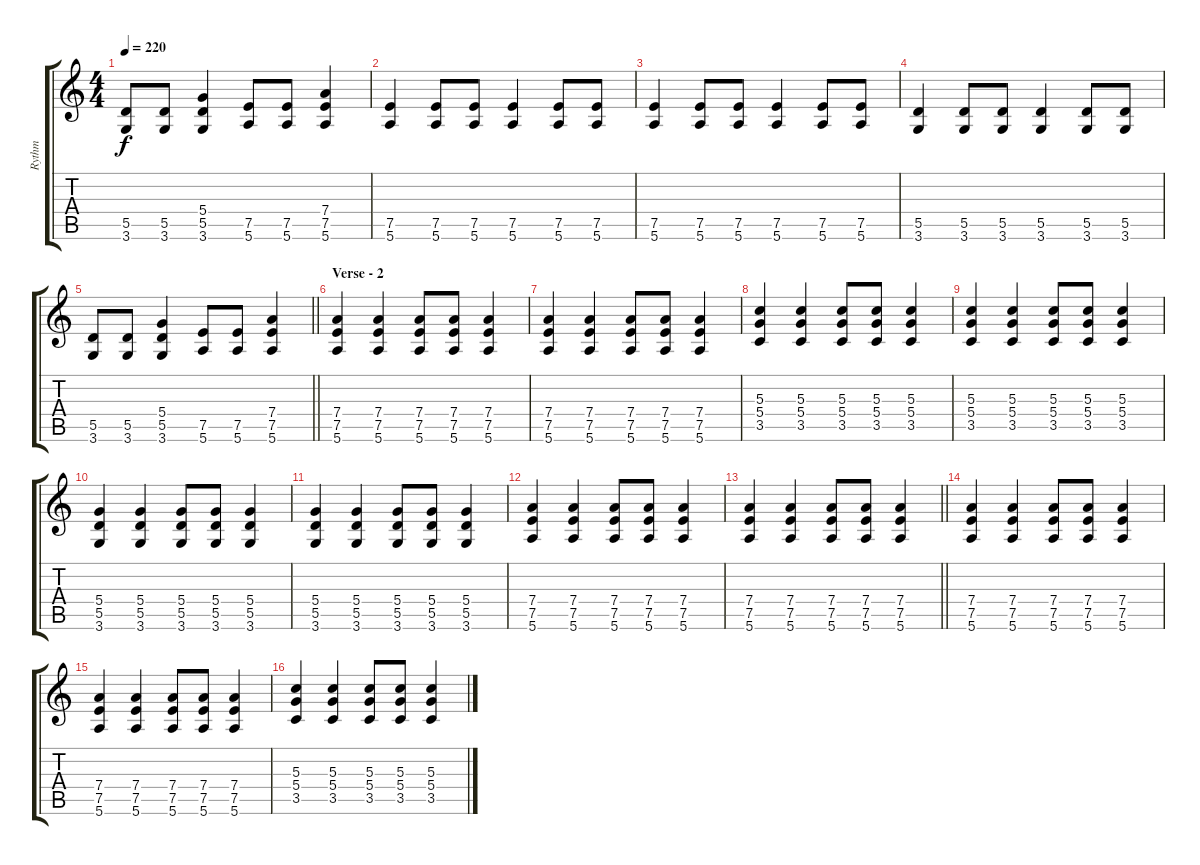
\track ("Rythm" "Rythm") {instrument distortionguitar}
\staff {score tabs}
\tuning (E4 B3 G3 D3 A2 E2) {hide}
\ts (4 4)
\tempo 220
\clef g2
\ks c
(5.5 3.6).8{dy f} (5.5 3.6).8 (5.4 5.5 3.6).4 (7.5 5.6).8 (7.5 5.6).8 (7.4 7.5 5.6).4 |
(7.5 5.6).4 (7.5 5.6).8 (7.5 5.6).8 (7.5 5.6).4 (7.5 5.6).8 (7.5 5.6).8 |
(7.5 5.6).4 (7.5 5.6).8 (7.5 5.6).8 (7.5 5.6).4 (7.5 5.6).8 (7.5 5.6).8 |
(5.5 3.6).4 (5.5 3.6).8 (5.5 3.6).8 (5.5 3.6).4 (5.5 3.6).8 (5.5 3.6).8 |
\barLineRight lightlight
(5.5 3.6).8 (5.5 3.6).8 (5.4 5.5 3.6).4 (7.5 5.6).8 (7.5 5.6).8 (7.4 7.5 5.6).4 |
\section ("" "Verse - 2")
(7.4 7.5 5.6).4 (7.4 7.5 5.6).4 (7.4 7.5 5.6).8 (7.4 7.5 5.6).8 (7.4 7.5 5.6).4 |
(7.4 7.5 5.6).4 (7.4 7.5 5.6).4 (7.4 7.5 5.6).8 (7.4 7.5 5.6).8 (7.4 7.5 5.6).4 |
(5.3 5.4 3.5).4 (5.3 5.4 3.5).4 (5.3 5.4 3.5).8 (5.3 5.4 3.5).8 (5.3 5.4 3.5).4 |
(5.3 5.4 3.5).4 (5.3 5.4 3.5).4 (5.3 5.4 3.5).8 (5.3 5.4 3.5).8 (5.3 5.4 3.5).4 |
(5.4 5.5 3.6).4 (5.4 5.5 3.6).4 (5.4 5.5 3.6).8 (5.4 5.5 3.6).8 (5.4 5.5 3.6).4 |
(5.4 5.5 3.6).4 (5.4 5.5 3.6).4 (5.4 5.5 3.6).8 (5.4 5.5 3.6).8 (5.4 5.5 3.6).4 |
(7.4 7.5 5.6).4 (7.4 7.5 5.6).4 (7.4 7.5 5.6).8 (7.4 7.5 5.6).8 (7.4 7.5 5.6).4 |
\barLineRight lightlight
(7.4 7.5 5.6).4 (7.4 7.5 5.6).4 (7.4 7.5 5.6).8 (7.4 7.5 5.6).8 (7.4 7.5 5.6).4 |
(7.4 7.5 5.6).4 (7.4 7.5 5.6).4 (7.4 7.5 5.6).8 (7.4 7.5 5.6).8 (7.4 7.5 5.6).4 |
(7.4 7.5 5.6).4 (7.4 7.5 5.6).4 (7.4 7.5 5.6).8 (7.4 7.5 5.6).8 (7.4 7.5 5.6).4 |
(5.3 5.4 3.5).4 (5.3 5.4 3.5).4 (5.3 5.4 3.5).8 (5.3 5.4 3.5).8 (5.3 5.4 3.5).4
